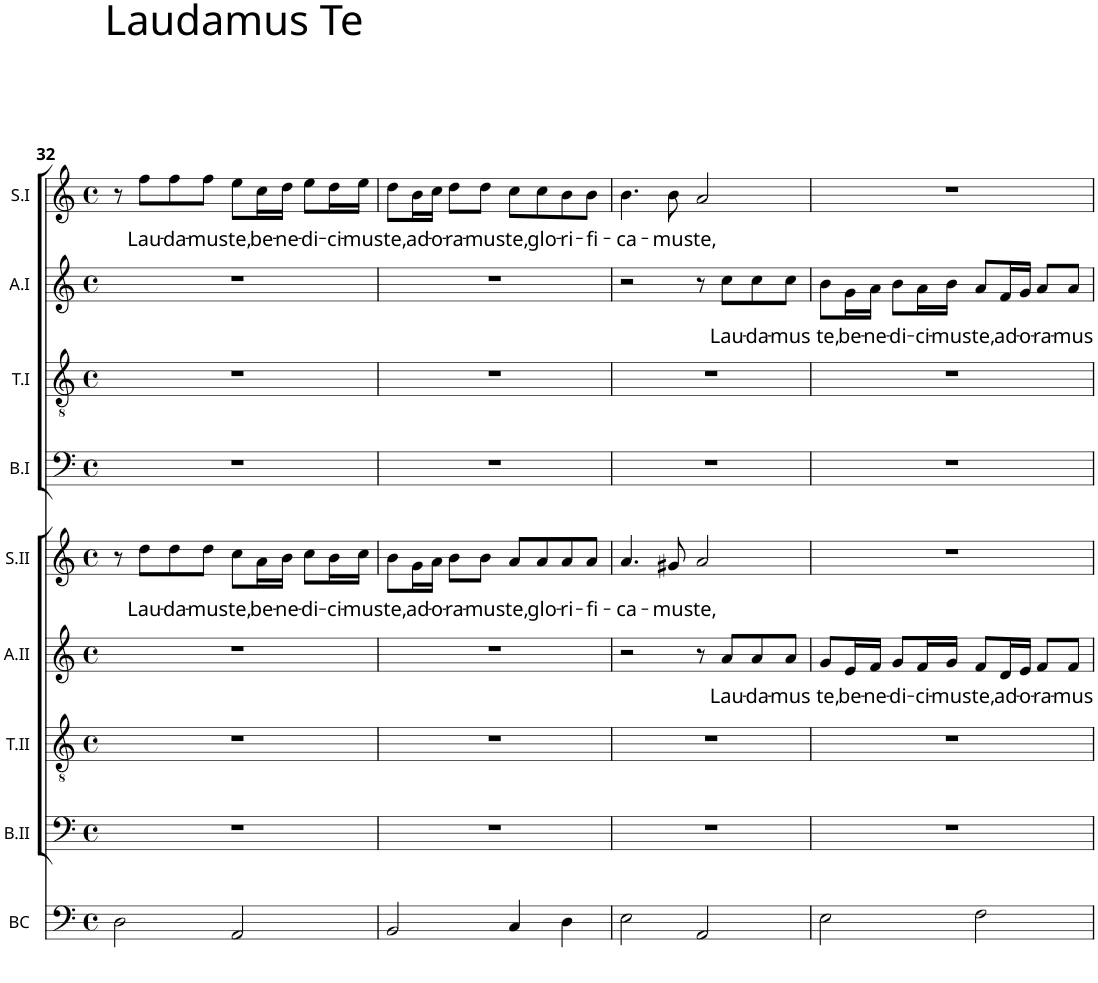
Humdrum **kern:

**kern	**kern	**kern	**kern	**text	**kern	**text	**kern	**kern	**kern	**text	**kern	**text
*part9	*part8	*part7	*part6	*part6	*part5	*part5	*part4	*part3	*part2	*part2	*part1	*part1
*staff9	*staff8	*staff7	*staff6	*staff6	*staff5	*staff5	*staff4	*staff3	*staff2	*staff2	*staff1	*staff1
*I"Basse Continue	*I"Basse II	*I"Tenor II	*I"Alti II	*	*I"Soprane II	*	*I"Basse I	*I"Tenor I	*I"Alti I	*	*I"Soprane I	*
*I'BC	*I'B.II	*I'T.II	*I'A.II	*	*I'S.II	*	*I'B.I	*I'T.I	*I'A.I	*	*I'S.I	*
!!LO:PB:g=z
*clefF4	*clefF4	*clefGv2	*clefG2	*	*clefG2	*	*clefF4	*clefGv2	*clefG2	*	*clefG2	*
*	*Trd1c2	*	*Trd8c14	*	*	*	*	*	*	*	*	*
*k[]	*k[]	*k[]	*k[]	*	*k[]	*	*k[]	*k[]	*k[]	*	*k[]	*
*M4/4	*M4/4	*M4/4	*M4/4	*	*M4/4	*	*M4/4	*M4/4	*M4/4	*	*M4/4	*
*met(c)	*met(c)	*met(c)	*met(c)	*	*met(c)	*	*met(c)	*met(c)	*met(c)	*	*met(c)	*
=32	=32	=32	=32	=32	=32	=32	=32	=32	=32	=32	=32	=32
!	!	!	!	!	!	!	!	!	!	!	!LO:TX:a:t=Laudamus Te	!
2D\	1r	1r	1r	.	8r	.	1r	1r	1r	.	8r	.
!	!	!	!	!	!	!LO:LY:b	!	!	!	!	!	!LO:LY:b
.	.	.	.	.	8dd\L	Lau-	.	.	.	.	8ff\L	Lau-
!	!	!	!	!	!	!LO:LY:b	!	!	!	!	!	!LO:LY:b
.	.	.	.	.	8dd\	-da-	.	.	.	.	8ff\	-da-
!	!	!	!	!	!	!LO:LY:b	!	!	!	!	!	!LO:LY:b
.	.	.	.	.	8dd\J	-mus	.	.	.	.	8ff\J	-mus
!	!	!	!	!	!	!LO:LY:b	!	!	!	!	!	!LO:LY:b
2AA/	.	.	.	.	8cc\L	te,	.	.	.	.	8ee\L	te,
!	!	!	!	!	!	!LO:LY:b	!	!	!	!	!	!LO:LY:b
.	.	.	.	.	16a\L	be-	.	.	.	.	16cc\L	be-
!	!	!	!	!	!	!LO:LY:b	!	!	!	!	!	!LO:LY:b
.	.	.	.	.	16b\JJ	-ne-	.	.	.	.	16dd\JJ	-ne-
!	!	!	!	!	!	!LO:LY:b	!	!	!	!	!	!LO:LY:b
.	.	.	.	.	8cc\L	-di-	.	.	.	.	8ee\L	-di-
!	!	!	!	!	!	!LO:LY:b	!	!	!	!	!	!LO:LY:b
.	.	.	.	.	16b\L	-ci-	.	.	.	.	16dd\L	-ci-
!	!	!	!	!	!	!LO:LY:b	!	!	!	!	!	!LO:LY:b
.	.	.	.	.	16cc\JJ	-mus	.	.	.	.	16ee\JJ	-mus
=33	=33	=33	=33	=33	=33	=33	=33	=33	=33	=33	=33	=33
!	!	!	!	!	!	!LO:LY:b	!	!	!	!	!	!LO:LY:b
2BB/	1r	1r	1r	.	8b\L	te,	1r	1r	1r	.	8dd\L	te,
!	!	!	!	!	!	!LO:LY:b	!	!	!	!	!	!LO:LY:b
.	.	.	.	.	16g\L	ad-	.	.	.	.	16b\L	ad-
!	!	!	!	!	!	!LO:LY:b	!	!	!	!	!	!LO:LY:b
.	.	.	.	.	16a\JJ	-o-	.	.	.	.	16cc\JJ	-o-
!	!	!	!	!	!	!LO:LY:b	!	!	!	!	!	!LO:LY:b
.	.	.	.	.	8b\L	-ra-	.	.	.	.	8dd\L	-ra-
!	!	!	!	!	!	!LO:LY:b	!	!	!	!	!	!LO:LY:b
.	.	.	.	.	8b\J	-mus	.	.	.	.	8dd\J	-mus
!	!	!	!	!	!	!LO:LY:b	!	!	!	!	!	!LO:LY:b
4C/	.	.	.	.	8a/L	te,	.	.	.	.	8cc\L	te,
!	!	!	!	!	!	!LO:LY:b	!	!	!	!	!	!LO:LY:b
.	.	.	.	.	8a/	glo-	.	.	.	.	8cc\	glo-
!	!	!	!	!	!	!LO:LY:b	!	!	!	!	!	!LO:LY:b
4D\	.	.	.	.	8a/	-ri-	.	.	.	.	8b\	-ri-
!	!	!	!	!	!	!LO:LY:b	!	!	!	!	!	!LO:LY:b
.	.	.	.	.	8a/J	-fi-	.	.	.	.	8b\J	-fi-
=34	=34	=34	=34	=34	=34	=34	=34	=34	=34	=34	=34	=34
!	!	!	!	!	!	!LO:LY:b	!	!	!	!	!	!LO:LY:b
2E\	1r	1r	2r	.	4.a/	-ca-	1r	1r	2r	.	4.b\	-ca-
!	!	!	!	!	!	!LO:LY:b	!	!	!	!	!	!LO:LY:b
.	.	.	.	.	8g#X/	-mus	.	.	.	.	8b\	-mus
!	!	!	!	!	!	!LO:LY:b	!	!	!	!	!	!LO:LY:b
2AA/	.	.	8r	.	2a/	te,	.	.	8r	.	2a/	te,
!	!	!	!	!LO:LY:b	!	!	!	!	!	!LO:LY:b	!	!
.	.	.	8a/L	Lau-	.	.	.	.	8cc\L	Lau-	.	.
!	!	!	!	!LO:LY:b	!	!	!	!	!	!LO:LY:b	!	!
.	.	.	8a/	-da-	.	.	.	.	8cc\	-da-	.	.
!	!	!	!	!LO:LY:b	!	!	!	!	!	!LO:LY:b	!	!
.	.	.	8a/J	-mus	.	.	.	.	8cc\J	-mus	.	.
=35	=35	=35	=35	=35	=35	=35	=35	=35	=35	=35	=35	=35
!	!	!	!	!LO:LY:b	!	!	!	!	!	!LO:LY:b	!	!
2E\	1r	1r	8g/L	te,	1r	.	1r	1r	8b\L	te,	1r	.
!	!	!	!	!LO:LY:b	!	!	!	!	!	!LO:LY:b	!	!
.	.	.	16e/L	be-	.	.	.	.	16g\L	be-	.	.
!	!	!	!	!LO:LY:b	!	!	!	!	!	!LO:LY:b	!	!
.	.	.	16f/JJ	-ne-	.	.	.	.	16a\JJ	-ne-	.	.
!	!	!	!	!LO:LY:b	!	!	!	!	!	!LO:LY:b	!	!
.	.	.	8g/L	-di-	.	.	.	.	8b\L	-di-	.	.
!	!	!	!	!LO:LY:b	!	!	!	!	!	!LO:LY:b	!	!
.	.	.	16f/L	-ci-	.	.	.	.	16a\L	-ci-	.	.
!	!	!	!	!LO:LY:b	!	!	!	!	!	!LO:LY:b	!	!
.	.	.	16g/JJ	-mus	.	.	.	.	16b\JJ	-mus	.	.
!	!	!	!	!LO:LY:b	!	!	!	!	!	!LO:LY:b	!	!
2F\	.	.	8f/L	te,	.	.	.	.	8a/L	te,	.	.
!	!	!	!	!LO:LY:b	!	!	!	!	!	!LO:LY:b	!	!
.	.	.	16d/L	ad-	.	.	.	.	16f/L	ad-	.	.
!	!	!	!	!LO:LY:b	!	!	!	!	!	!LO:LY:b	!	!
.	.	.	16e/JJ	-o-	.	.	.	.	16g/JJ	-o-	.	.
!	!	!	!	!LO:LY:b	!	!	!	!	!	!LO:LY:b	!	!
.	.	.	8f/L	-ra-	.	.	.	.	8a/L	-ra-	.	.
!	!	!	!	!LO:LY:b	!	!	!	!	!	!LO:LY:b	!	!
.	.	.	8f/J	-mus	.	.	.	.	8a/J	-mus	.	.
=	=	=	=	=	=	=	=	=	=	=	=	=
*-	*-	*-	*-	*-	*-	*-	*-	*-	*-	*-	*-	*-
